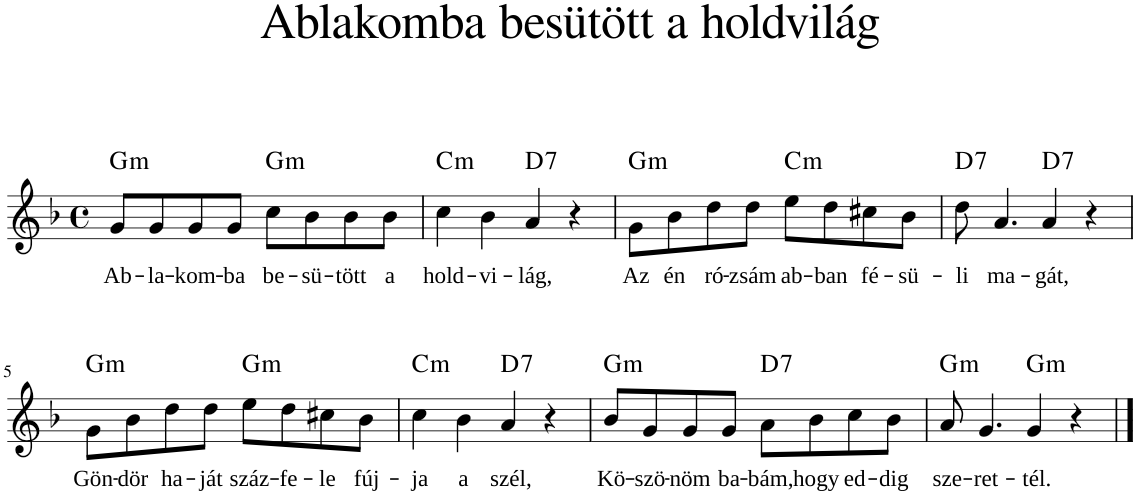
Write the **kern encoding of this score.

**kern	**text	**harte
*part1	*part1	*part1
*staff1	*staff1	*
*I"Piano	*	*
*I'Pno	*	*
*clefG2	*	*
*k[b-]	*	*
*M4/4	*	*
*met(c)	*	*
=1	=1	=1
!	!LO:LY:b	!LO:H:kt=m
8g/L	Ab-	G:min
!	!LO:LY:b	!
8g/	-la-	.
!	!LO:LY:b	!
8g/	-kom-	.
!	!LO:LY:b	!
8g/J	-ba	.
!	!LO:LY:b	!LO:H:kt=m
8cc\L	be-	G:min
!	!LO:LY:b	!
8b-\	-sü-	.
!	!LO:LY:b	!
8b-\	-tött	.
!	!LO:LY:b	!
8b-\J	a	.
=2	=2	=2
!	!LO:LY:b	!LO:H:kt=m
4cc\	hold-	C:min
!	!LO:LY:b	!
4b-\	-vi-	.
!	!LO:LY:b	!LO:H:kt=7
4a/	-lág,	D:7
4r	.	.
=3	=3	=3
!	!LO:LY:b	!LO:H:kt=m
8g\L	Az	G:min
!	!LO:LY:b	!
8b-\	én	.
!	!LO:LY:b	!
8dd\	ró-	.
!	!LO:LY:b	!
8dd\J	-zsám	.
!	!LO:LY:b	!LO:H:kt=m
8ee\L	ab-	C:min
!	!LO:LY:b	!
8dd\	-ban	.
!	!LO:LY:b	!
8cc#X\	fé-	.
!	!LO:LY:b	!
8b-\J	-sü-	.
=4	=4	=4
!	!LO:LY:b	!LO:H:kt=7
8dd\	-li	D:7
!	!LO:LY:b	!
4.a/	ma-	.
!	!LO:LY:b	!LO:H:kt=7
4a/	-gát,	D:7
4r	.	.
!!LO:LB:g=z
=5	=5	=5
!	!LO:LY:b	!LO:H:kt=m
8g\L	Gön-	G:min
!	!LO:LY:b	!
8b-\	-dör	.
!	!LO:LY:b	!
8dd\	ha-	.
!	!LO:LY:b	!
8dd\J	-ját	.
!	!LO:LY:b	!LO:H:kt=m
8ee\L	száz-	G:min
!	!LO:LY:b	!
8dd\	-fe-	.
!	!LO:LY:b	!
8cc#X\	-le	.
!	!LO:LY:b	!
8b-\J	fúj-	.
=6	=6	=6
!	!LO:LY:b	!LO:H:kt=m
4cc\	-ja	C:min
!	!LO:LY:b	!
4b-\	a	.
!	!LO:LY:b	!LO:H:kt=7
4a/	szél,	D:7
4r	.	.
=7	=7	=7
!	!LO:LY:b	!LO:H:kt=m
8b-/L	Kö-	G:min
!	!LO:LY:b	!
8g/	-szö-	.
!	!LO:LY:b	!
8g/	-nöm	.
!	!LO:LY:b	!
8g/J	ba-	.
!	!LO:LY:b	!LO:H:kt=7
8a\L	-bám,	D:7
!	!LO:LY:b	!
8b-\	hogy	.
!	!LO:LY:b	!
8cc\	ed-	.
!	!LO:LY:b	!
8b-\J	-dig	.
=8	=8	=8
!	!LO:LY:b	!LO:H:kt=m
8a/	sze-	G:min
!	!LO:LY:b	!
4.g/	-ret-	.
!	!LO:LY:b	!LO:H:kt=m
4g/	-tél.	G:min
4r	.	.
==	==	==
*-	*-	*-
